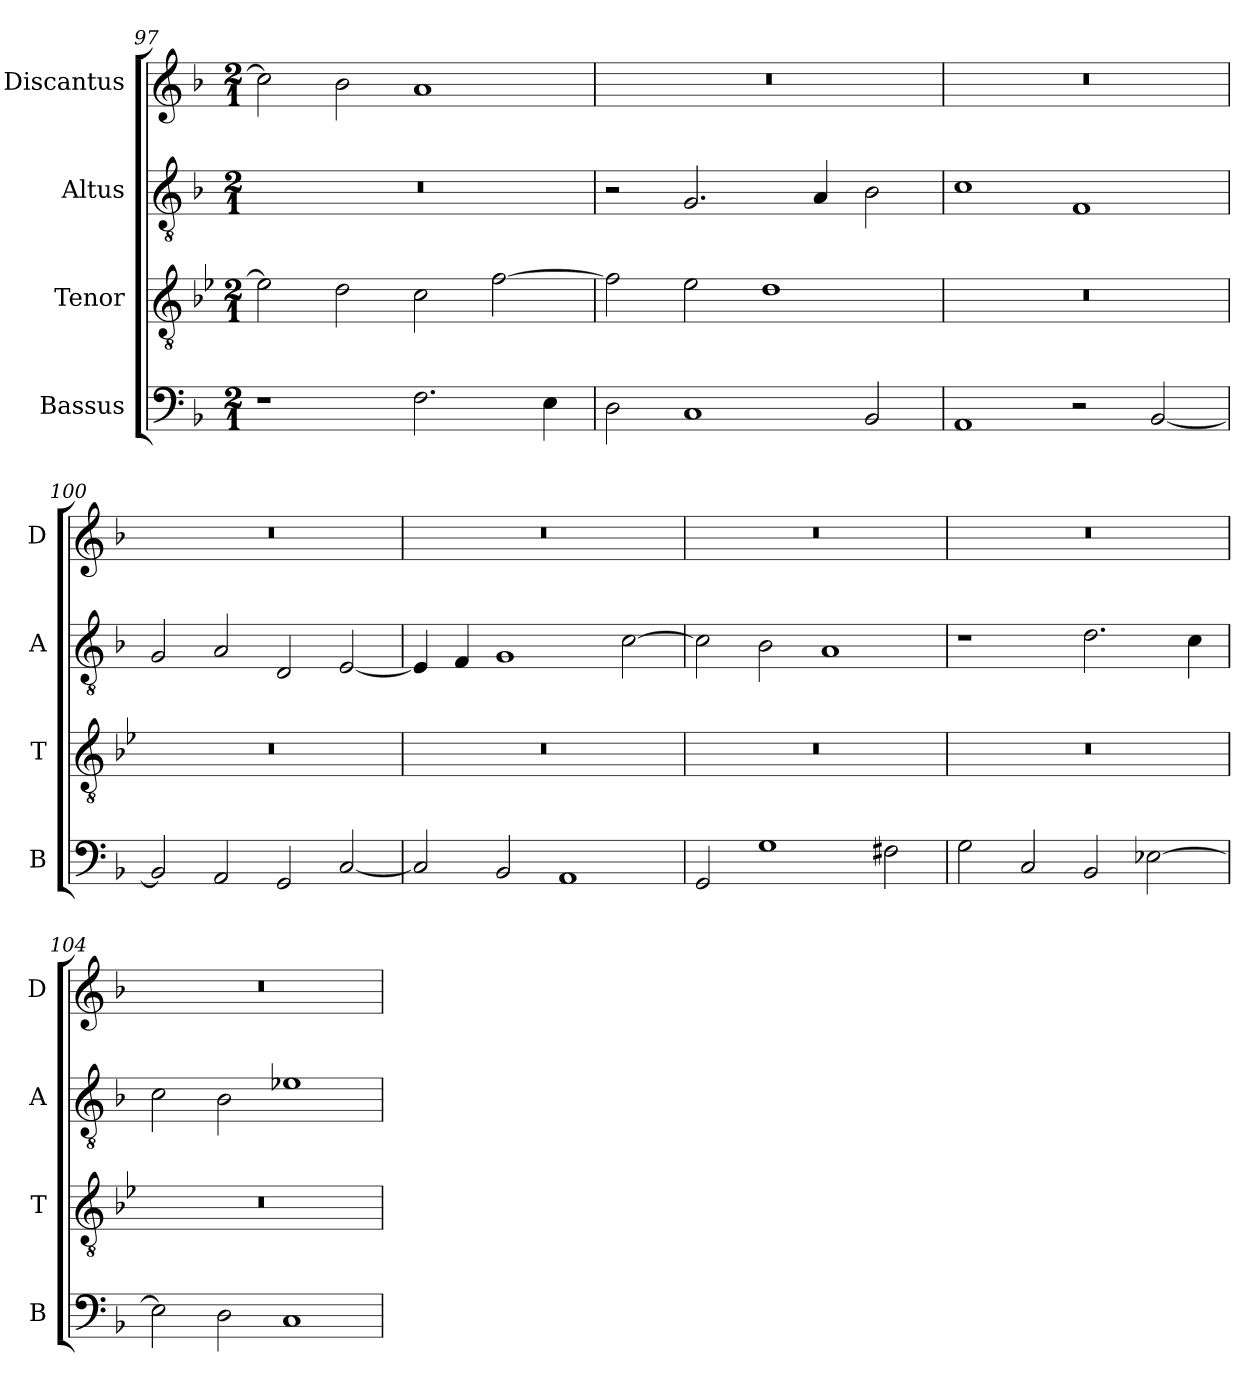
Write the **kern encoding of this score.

**kern	**kern	**kern	**kern
*part4	*part3	*part2	*part1
*staff4	*staff3	*staff2	*staff1
*I"Bassus	*I"Tenor	*I"Altus	*I"Discantus
*I'B	*I'T	*I'A	*I'D
*clefF4	*clefGv2	*clefGv2	*clefG2
*k[b-]	*k[b-e-]	*k[b-]	*k[b-]
*M2/1	*M2/1	*M2/1	*M2/1
=97	=97	=97	=97
1r	2e-\]	0r	2cc\]
.	2d\	.	2b-\
2.F\	2c\	.	1a
.	[2f\	.	.
4E\	.	.	.
=98	=98	=98	=98
2D\	2f\]	2r	0r
1C	2e-\	2.G/	.
.	1d	.	.
.	.	4A/	.
2BB-/	.	2B-\	.
=99	=99	=99	=99
1AA	0r	1c	0r
2r	.	1F	.
[2BB-/	.	.	.
=100	=100	=100	=100
2BB-/]	0r	2G/	0r
2AA/	.	2A/	.
2GG/	.	2D/	.
[2C/	.	[2E/	.
=101	=101	=101	=101
2C/]	0r	4E/]	0r
.	.	4F/	.
2BB-/	.	1G	.
1AA	.	.	.
.	.	[2c\	.
=102	=102	=102	=102
2GG/	0r	2c\]	0r
1G	.	2B-\	.
.	.	1A	.
2F#X\	.	.	.
=103	=103	=103	=103
2G\	0r	1r	0r
2C/	.	.	.
2BB-/	.	2.d\	.
[2E-X\	.	.	.
.	.	4c\	.
=104	=104	=104	=104
2E-\]	0r	2c\	0r
2D\	.	2B-\	.
1C	.	1e-X	.
=	=	=	=
*-	*-	*-	*-
